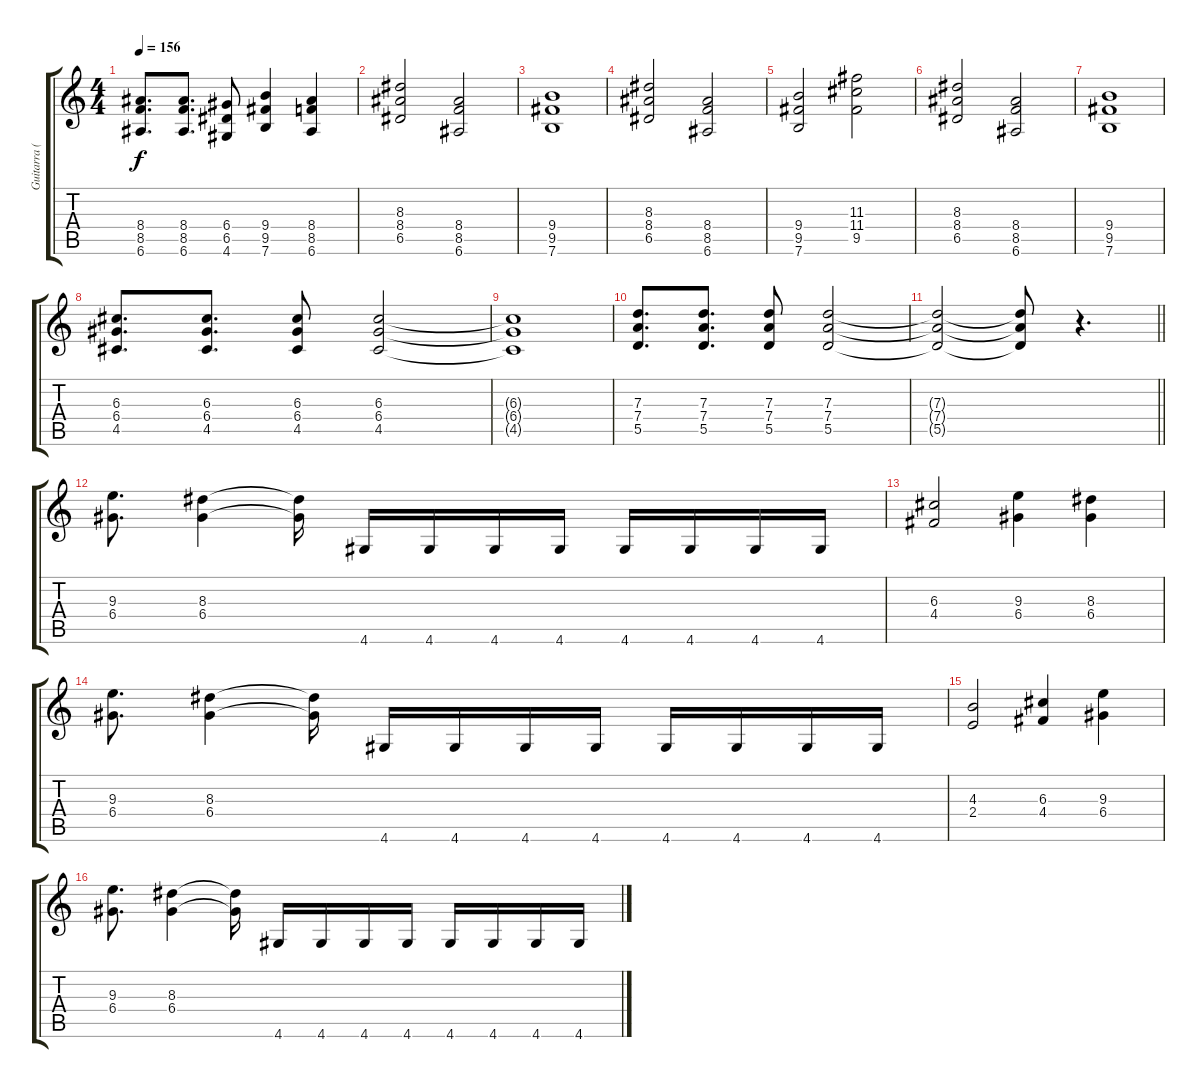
\track ("Guitarra (Jero)" "Guitarra (") {instrument distortionguitar}
\staff {score tabs}
\tuning (E4 B3 G3 D3 A2 E2) {hide}
\ts (4 4)
\tempo 156
\clef g2
\ks c
(8.4 8.5 6.6).8{d dy f} (8.4 8.5 6.6).8{d} (6.4 6.5 4.6).8 (9.4 9.5 7.6).4 (8.4 8.5 6.6).4 |
(8.3 8.4 6.5).2 (8.4 8.5 6.6).2 |
(9.4 9.5 7.6).1 |
(8.3 8.4 6.5).2 (8.4 8.5 6.6).2 |
(9.4 9.5 7.6).2 (11.3 11.4 9.5).2 |
(8.3 8.4 6.5).2 (8.4 8.5 6.6).2 |
(9.4 9.5 7.6).1 |
(6.3 6.4 4.5).8{d} (6.3 6.4 4.5).8{d} (6.3 6.4 4.5).8 (6.3 6.4 4.5).2 |
(6.3{t} 6.4{t} 4.5{t}).1 |
(7.3 7.4 5.5).8{d} (7.3 7.4 5.5).8{d} (7.3 7.4 5.5).8 (7.3 7.4 5.5).2 |
\barLineRight lightlight
(7.3{t} 7.4{t} 5.5{t}).2 (7.3{t} 7.4{t} 5.5{t}).8 r.4{d} |
(9.3 6.4).8{d} (8.3 6.4).4 (8.3{t} 6.4{t}).16 4.6.16 4.6.16 4.6.16 4.6.16 4.6.16 4.6.16 4.6.16 4.6.16 |
(6.3 4.4).2 (9.3 6.4).4 (8.3 6.4).4 |
(9.3 6.4).8{d} (8.3 6.4).4 (8.3{t} 6.4{t}).16 4.6.16 4.6.16 4.6.16 4.6.16 4.6.16 4.6.16 4.6.16 4.6.16 |
(4.3 2.4).2 (6.3 4.4).4 (9.3 6.4).4 |
(9.3 6.4).8{d} (8.3 6.4).4 (8.3{t} 6.4{t}).16 4.6.16 4.6.16 4.6.16 4.6.16 4.6.16 4.6.16 4.6.16 4.6.16
